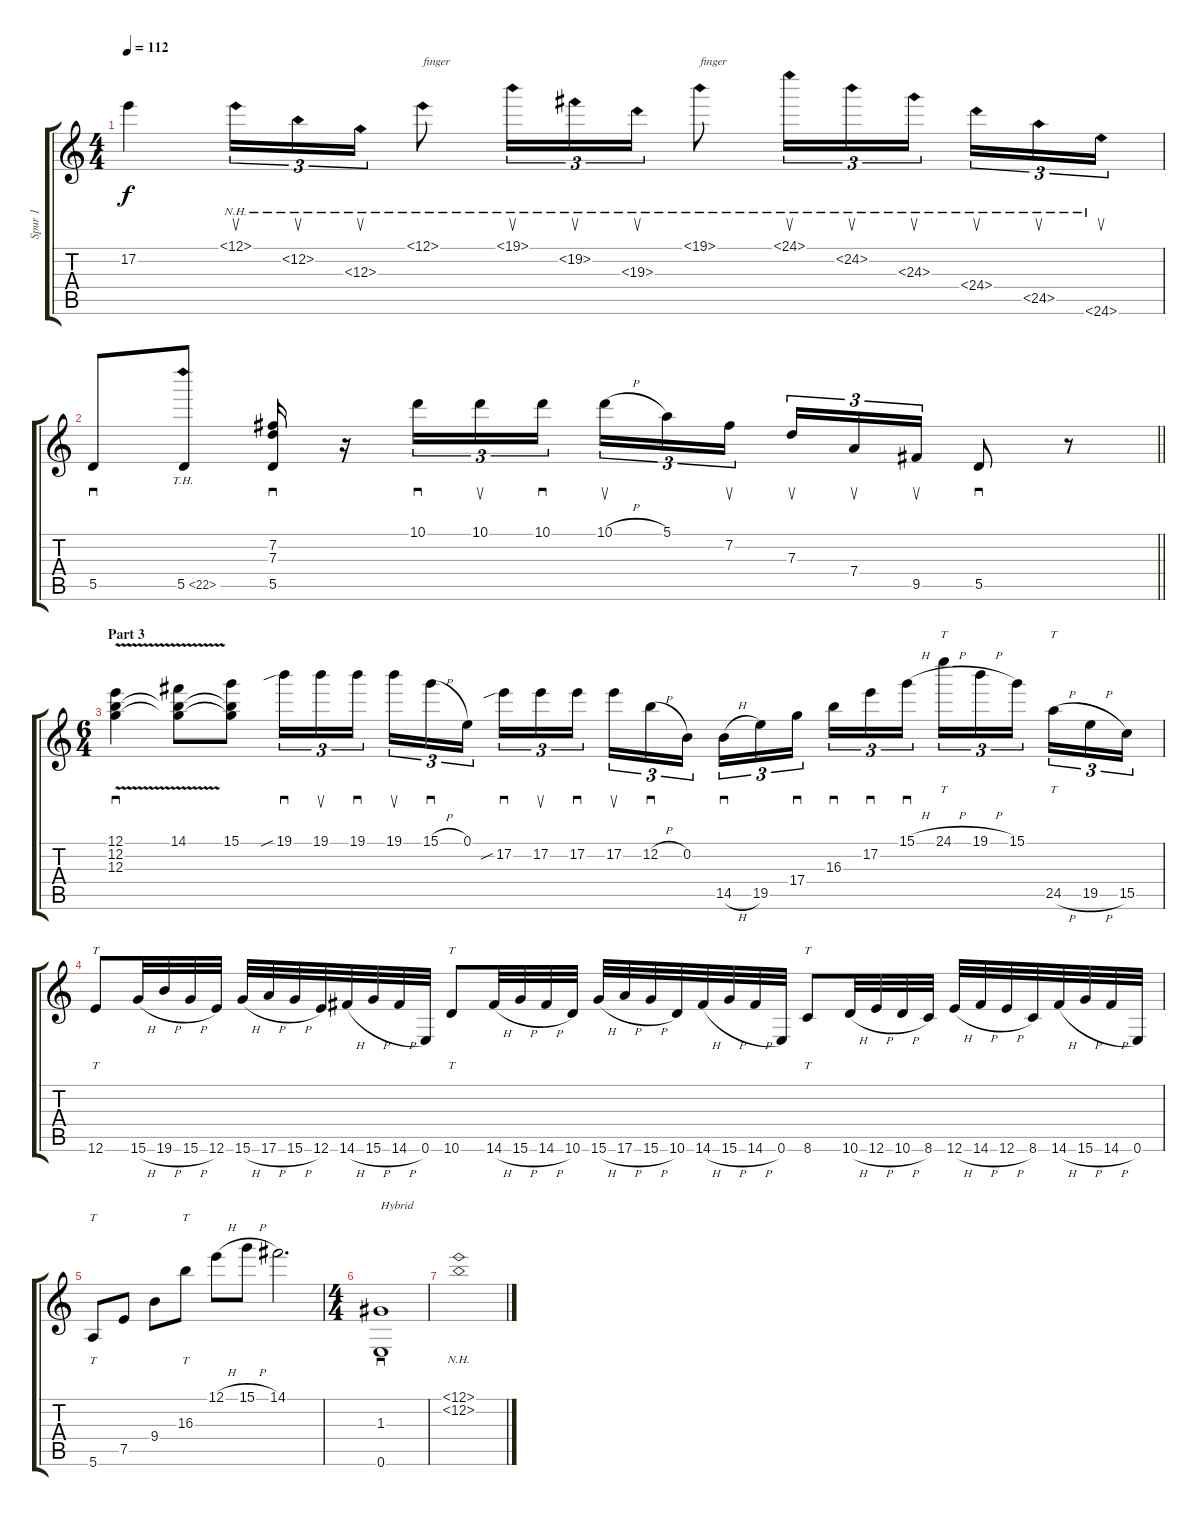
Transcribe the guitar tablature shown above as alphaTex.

\track ("Spur 1" "Spur 1") {instrument electricguitarclean}
\staff {score tabs}
\tuning (E4 B3 G3 D3 A2 E2) {hide}
\ts (4 4)
\tempo 112
\clef g2
\ks c
17.2.4{dy f} 12.1{nh}.16{su tu (3 2)} 12.2{nh}.16{su tu (3 2)} 12.3{nh}.16{su tu (3 2)} 12.1{nh}.8{txt "finger"} 19.1{nh}.16{su tu (3 2)} 19.2{nh}.16{su tu (3 2)} 19.3{nh}.16{su tu (3 2)} 19.1{nh}.8{txt "finger"} 24.1{nh}.16{su tu (3 2)} 24.2{nh}.16{su tu (3 2)} 24.3{nh}.16{su tu (3 2) beam splitsecondary} 24.4{nh}.16{su tu (3 2)} 24.5{nh}.16{su tu (3 2)} 24.6{nh}.16{su tu (3 2)} |
\barLineRight lightlight
5.5.8{sd} 5.5{th 17}.8 (7.2 7.3 5.5).16{sd} r.16 10.1.16{sd tu (3 2)} 10.1.16{su tu (3 2)} 10.1.16{sd tu (3 2)} 10.1{h}.16{su tu (3 2)} 5.1.16{tu (3 2)} 7.2.16{su tu (3 2) beam splitsecondary} 7.3.16{su tu (3 2)} 7.4.16{su tu (3 2)} 9.5.16{su tu (3 2)} 5.5.8{sd} r.8 |
\ts (6 4)
\section ("" "Part 3")
(12.1{v} 12.2{v} 12.3{v}).4{sd} (14.1 12.2{t} 12.3{t}).8 (15.1 12.2{t} 12.3{t}).8 19.1{sib}.16{sd tu (3 2)} 19.1.16{su tu (3 2)} 19.1.16{sd tu (3 2) beam splitsecondary} 19.1.16{su tu (3 2)} 15.1{h}.16{sd tu (3 2)} 0.1.16{tu (3 2)} 17.2{sib}.16{sd tu (3 2)} 17.2.16{su tu (3 2)} 17.2.16{sd tu (3 2) beam splitsecondary} 17.2.16{su tu (3 2)} 12.2{h}.16{sd tu (3 2)} 0.2.16{tu (3 2) beam splitsecondary} 14.5{h}.16{sd tu (3 2)} 19.5.16{tu (3 2)} 17.4.16{sd tu (3 2) beam splitsecondary} 16.3.16{sd tu (3 2)} 17.2.16{sd tu (3 2)} 15.1{h}.16{sd tu (3 2) beam splitsecondary} 24.1{h}.16{tt tu (3 2)} 19.1{h}.16{tu (3 2)} 15.1.16{tu (3 2) beam splitsecondary} 24.5{h}.16{tt tu (3 2)} 19.5{h}.16{tu (3 2)} 15.5.16{tu (3 2)} |
12.6.8{tt} 15.6{h}.32 19.6{h}.32 15.6{h}.32 12.6.32 15.6{h}.32 17.6{h}.32 15.6{h}.32 12.6.32 14.6{h}.32 15.6{h}.32 14.6{h}.32 0.6.32 10.6.8{tt} 14.6{h}.32 15.6{h}.32 14.6{h}.32 10.6.32 15.6{h}.32 17.6{h}.32 15.6{h}.32 10.6.32 14.6{h}.32 15.6{h}.32 14.6{h}.32 0.6.32 8.6.8{tt} 10.6{h}.32 12.6{h}.32 10.6{h}.32 8.6.32 12.6{h}.32 14.6{h}.32 12.6{h}.32 8.6.32 14.6{h}.32 15.6{h}.32 14.6{h}.32 0.6.32 |
5.6.8{tt} 7.5.8 9.4.8 16.3.8{tt} 12.1{h}.8 15.1{h}.8 14.1.2{d} |
\ts (4 4)
(1.3 0.6).1{sd txt "Hybrid"} |
(12.1{nh} 12.2{nh}).1
